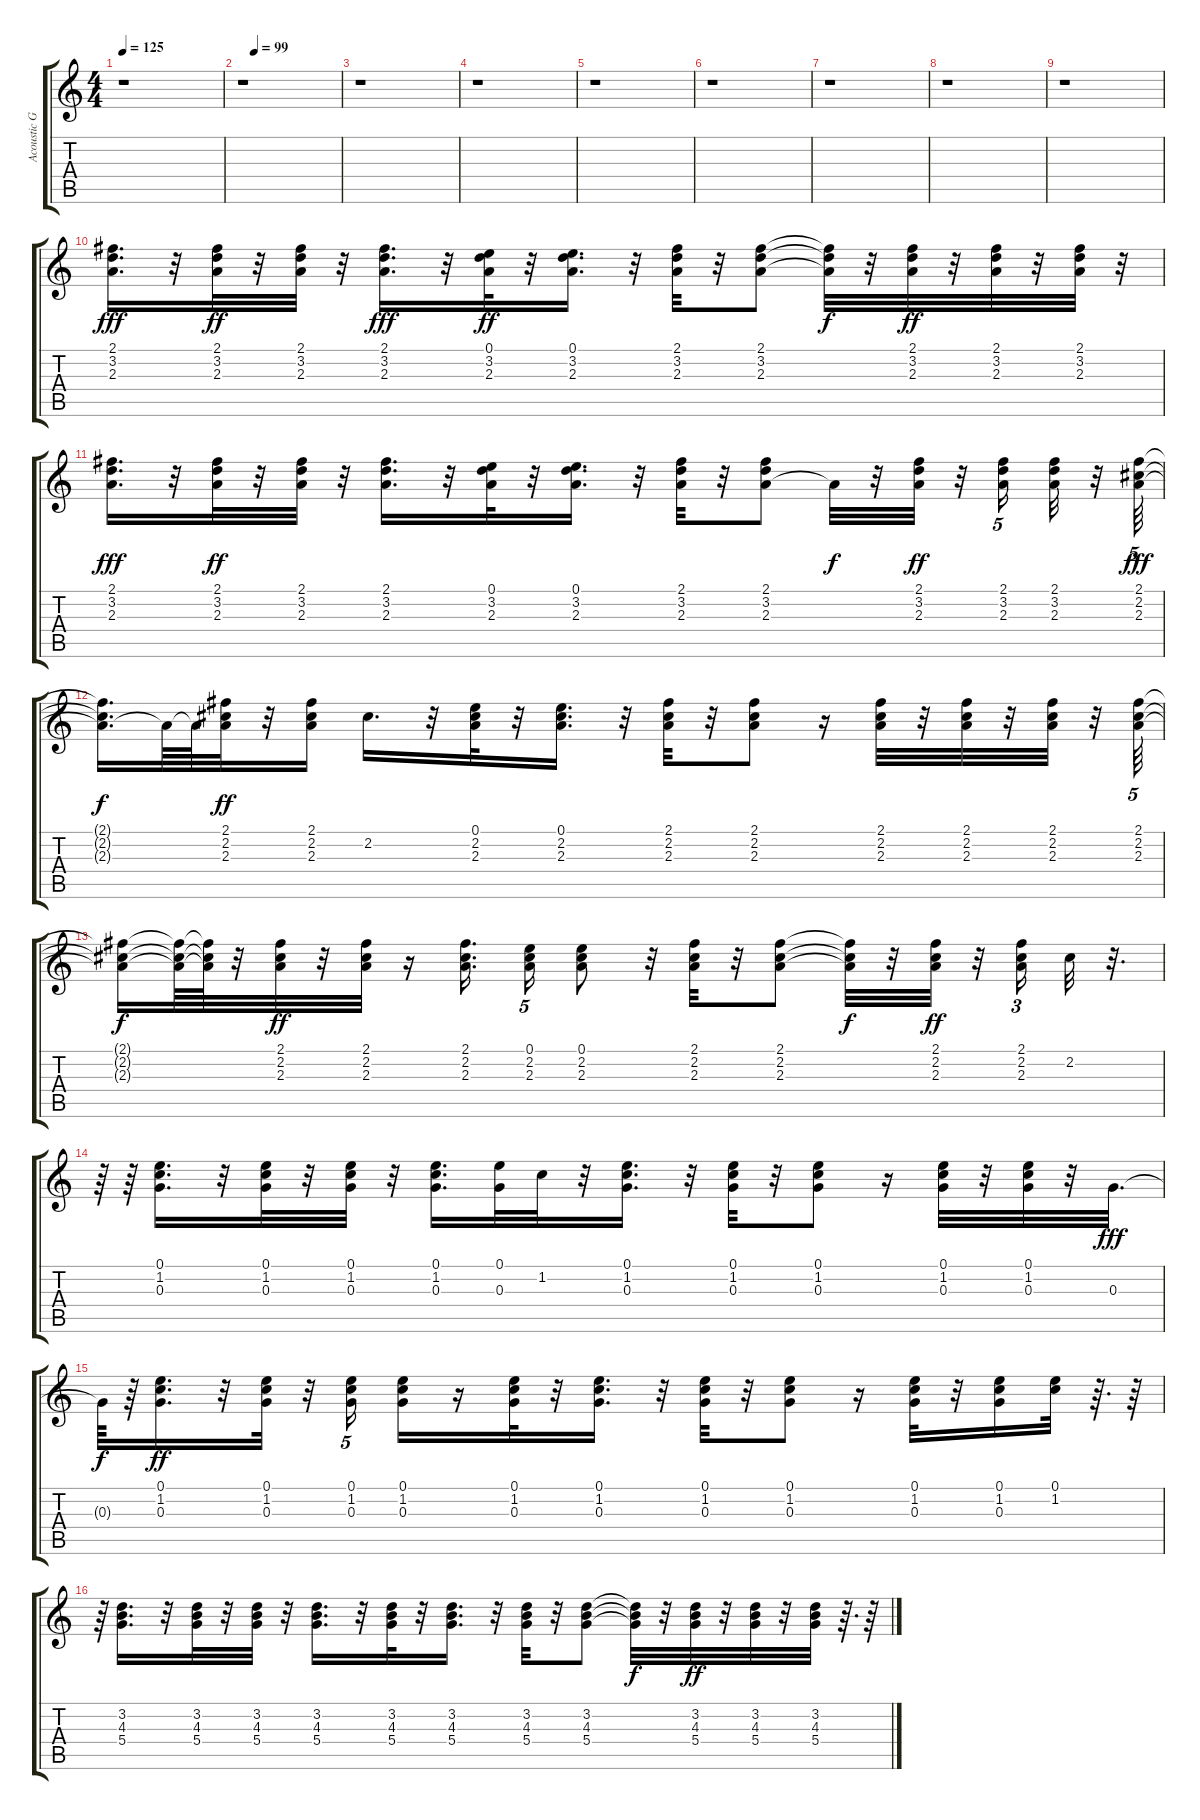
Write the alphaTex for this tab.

\track ("Acoustic Guitar" "Acoustic G") {instrument acousticguitarsteel}
\staff {score tabs}
\tuning (E4 B3 G3 D3 A2 E2) {hide}
\ts (4 4)
\tempo 125
\clef g2
\ks c
r.1{dy fff} |
\tempo (99 0.125)
r.1 |
r.1 |
r.1 |
r.1 |
r.1 |
r.1 |
r.1 |
r.1 |
(2.1 3.2 2.3).16{d} r.32 (2.1 3.2 2.3).32{dy ff} r.32 (2.1 3.2 2.3).32 r.32 (2.1 3.2 2.3).16{d dy fff} r.32 (0.1 3.2 2.3).32{dy ff} r.32 (0.1 3.2 2.3).16{d} r.32 (2.1 3.2 2.3).32 r.32 (2.1 3.2 2.3).8 (2.1{t} 3.2{t} 2.3{t}).32{dy f} r.32 (2.1 3.2 2.3).32{dy ff} r.32 (2.1 3.2 2.3).32 r.32 (2.1 3.2 2.3).32 r.32 |
(2.1 3.2 2.3).16{d dy fff} r.32 (2.1 3.2 2.3).32{dy ff} r.32 (2.1 3.2 2.3).32 r.32 (2.1 3.2 2.3).16{d} r.32 (0.1 3.2 2.3).32 r.32 (0.1 3.2 2.3).16{d} r.32 (2.1 3.2 2.3).32 r.32 (2.1 3.2 2.3).8 2.3{t}.32{dy f} r.32 (2.1 3.2 2.3).32{dy ff} r.32 (2.1 3.2 2.3).16{tu (5 4)} (2.1 3.2 2.3).32 r.32 (2.1 2.2 2.3).64{tu (5 4) dy fff} |
(2.1{t} 2.2{t} 2.3{t}).16{d dy f} 2.3{t}.64 2.3{t}.64 (2.1 2.2 2.3).32{dy ff} r.32 (2.1 2.2 2.3).16 2.2.16{d} r.32 (0.1 2.2 2.3).32 r.32 (0.1 2.2 2.3).16{d} r.32 (2.1 2.2 2.3).32 r.32 (2.1 2.2 2.3).8 r.16 (2.1 2.2 2.3).32 r.32 (2.1 2.2 2.3).32 r.32 (2.1 2.2 2.3).32 r.32 (2.1 2.2 2.3).64{tu (5 4)} |
(2.1{t} 2.2{t} 2.3{t}).16{dy f} (2.1{t} 2.2{t} 2.3{t}).64 (2.1{t} 2.2{t} 2.3{t}).64 r.32 (2.1 2.2 2.3).32{dy ff} r.32 (2.1 2.2 2.3).32 r.16 (2.1 2.2 2.3).16{d beam splitsecondary} (0.1 2.2 2.3).16{tu (5 4)} (0.1 2.2 2.3).8 r.32 (2.1 2.2 2.3).32 r.32 (2.1 2.2 2.3).8 (2.1{t} 2.2{t} 2.3{t}).32{dy f} r.32 (2.1 2.2 2.3).32{dy ff} r.32 (2.1 2.2 2.3).16{tu (3 2)} 2.2.32 r.32{d} |
r.64 r.64 (0.1 1.2 0.3).16{d} r.32 (0.1 1.2 0.3).32 r.32 (0.1 1.2 0.3).32 r.32 (0.1 1.2 0.3).16{d} (0.1 0.3).32 1.2.32 r.32 (0.1 1.2 0.3).16{d} r.32 (0.1 1.2 0.3).32 r.32 (0.1 1.2 0.3).8 r.16 (0.1 1.2 0.3).32 r.32 (0.1 1.2 0.3).32 r.32 0.3.32{d dy fff} |
0.3{t}.64{dy f} r.64 (0.1 1.2 0.3).16{d dy ff} r.32 (0.1 1.2 0.3).32 r.32 (0.1 1.2 0.3).16{tu (5 4)} (0.1 1.2 0.3).16 r.16 (0.1 1.2 0.3).32 r.32 (0.1 1.2 0.3).16{d} r.32 (0.1 1.2 0.3).32 r.32 (0.1 1.2 0.3).8 r.16 (0.1 1.2 0.3).32 r.32 (0.1 1.2 0.3).16 (0.1 1.2).32 r.64{d} r.64 |
r.64 (3.2 4.3 5.4).16{d} r.32 (3.2 4.3 5.4).32 r.32 (3.2 4.3 5.4).32 r.32 (3.2 4.3 5.4).16{d} r.32 (3.2 4.3 5.4).32 r.32 (3.2 4.3 5.4).16{d} r.32 (3.2 4.3 5.4).32 r.32 (3.2 4.3 5.4).8 (3.2{t} 4.3{t} 5.4{t}).32{dy f} r.32 (3.2 4.3 5.4).32{dy ff} r.32 (3.2 4.3 5.4).32 r.32 (3.2 4.3 5.4).32 r.64{d} r.64
